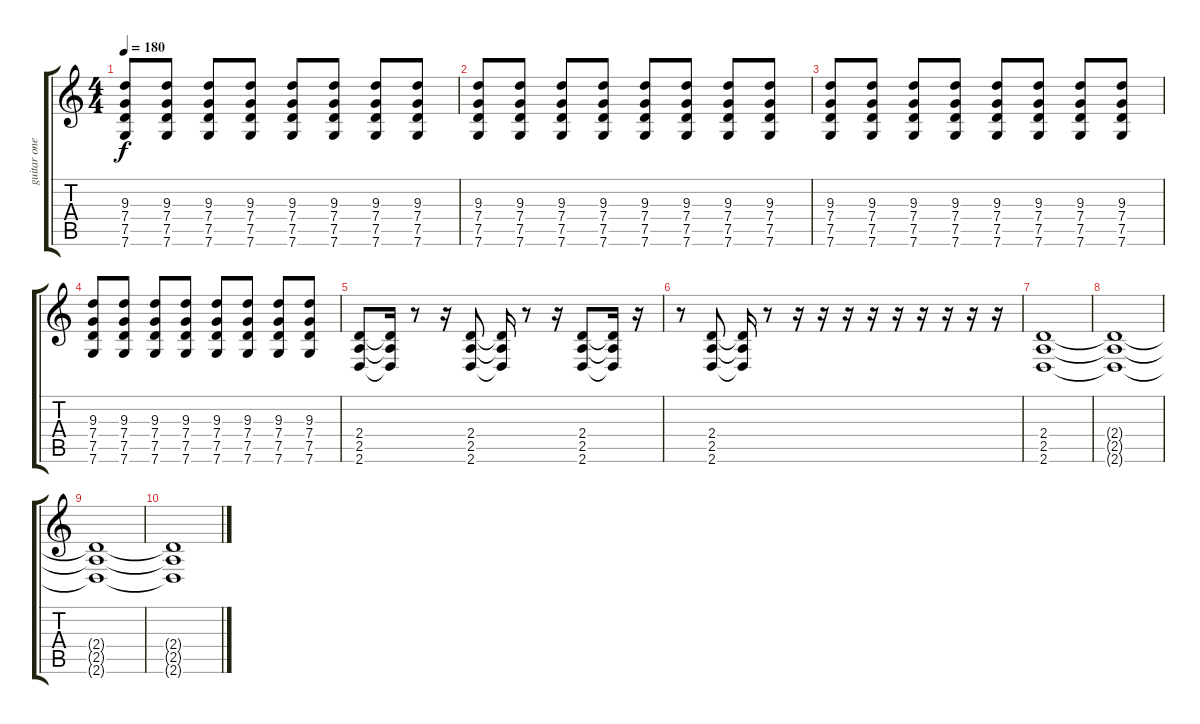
\track ("guitar one" "guitar one") {instrument overdrivenguitar}
\staff {score tabs}
\tuning (D4 A3 F3 C3 G2 C2) {hide}
\ts (4 4)
\tempo 180
\clef g2
\ks c
(9.3 7.4 7.5 7.6).8{dy f} (9.3 7.4 7.5 7.6).8 (9.3 7.4 7.5 7.6).8 (9.3 7.4 7.5 7.6).8 (9.3 7.4 7.5 7.6).8 (9.3 7.4 7.5 7.6).8 (9.3 7.4 7.5 7.6).8 (9.3 7.4 7.5 7.6).8 |
(9.3 7.4 7.5 7.6).8 (9.3 7.4 7.5 7.6).8 (9.3 7.4 7.5 7.6).8 (9.3 7.4 7.5 7.6).8 (9.3 7.4 7.5 7.6).8 (9.3 7.4 7.5 7.6).8 (9.3 7.4 7.5 7.6).8 (9.3 7.4 7.5 7.6).8 |
(9.3 7.4 7.5 7.6).8 (9.3 7.4 7.5 7.6).8 (9.3 7.4 7.5 7.6).8 (9.3 7.4 7.5 7.6).8 (9.3 7.4 7.5 7.6).8 (9.3 7.4 7.5 7.6).8 (9.3 7.4 7.5 7.6).8 (9.3 7.4 7.5 7.6).8 |
(9.3 7.4 7.5 7.6).8 (9.3 7.4 7.5 7.6).8 (9.3 7.4 7.5 7.6).8 (9.3 7.4 7.5 7.6).8 (9.3 7.4 7.5 7.6).8 (9.3 7.4 7.5 7.6).8 (9.3 7.4 7.5 7.6).8 (9.3 7.4 7.5 7.6).8 |
(2.4 2.5 2.6).8 (2.4{t} 2.5{t} 2.6{t}).16 r.8 r.16 (2.4 2.5 2.6).8 (2.4{t} 2.5{t} 2.6{t}).16 r.8 r.16 (2.4 2.5 2.6).8 (2.4{t} 2.5{t} 2.6{t}).16 r.16 |
r.8 (2.4 2.5 2.6).8 (2.4{t} 2.5{t} 2.6{t}).16 r.8 r.16 r.16 r.16 r.16 r.16 r.16 r.16 r.16 r.16 |
(2.4 2.5 2.6).1 |
(2.4{t} 2.5{t} 2.6{t}).1 |
(2.4{t} 2.5{t} 2.6{t}).1 |
(2.4{t} 2.5{t} 2.6{t}).1
